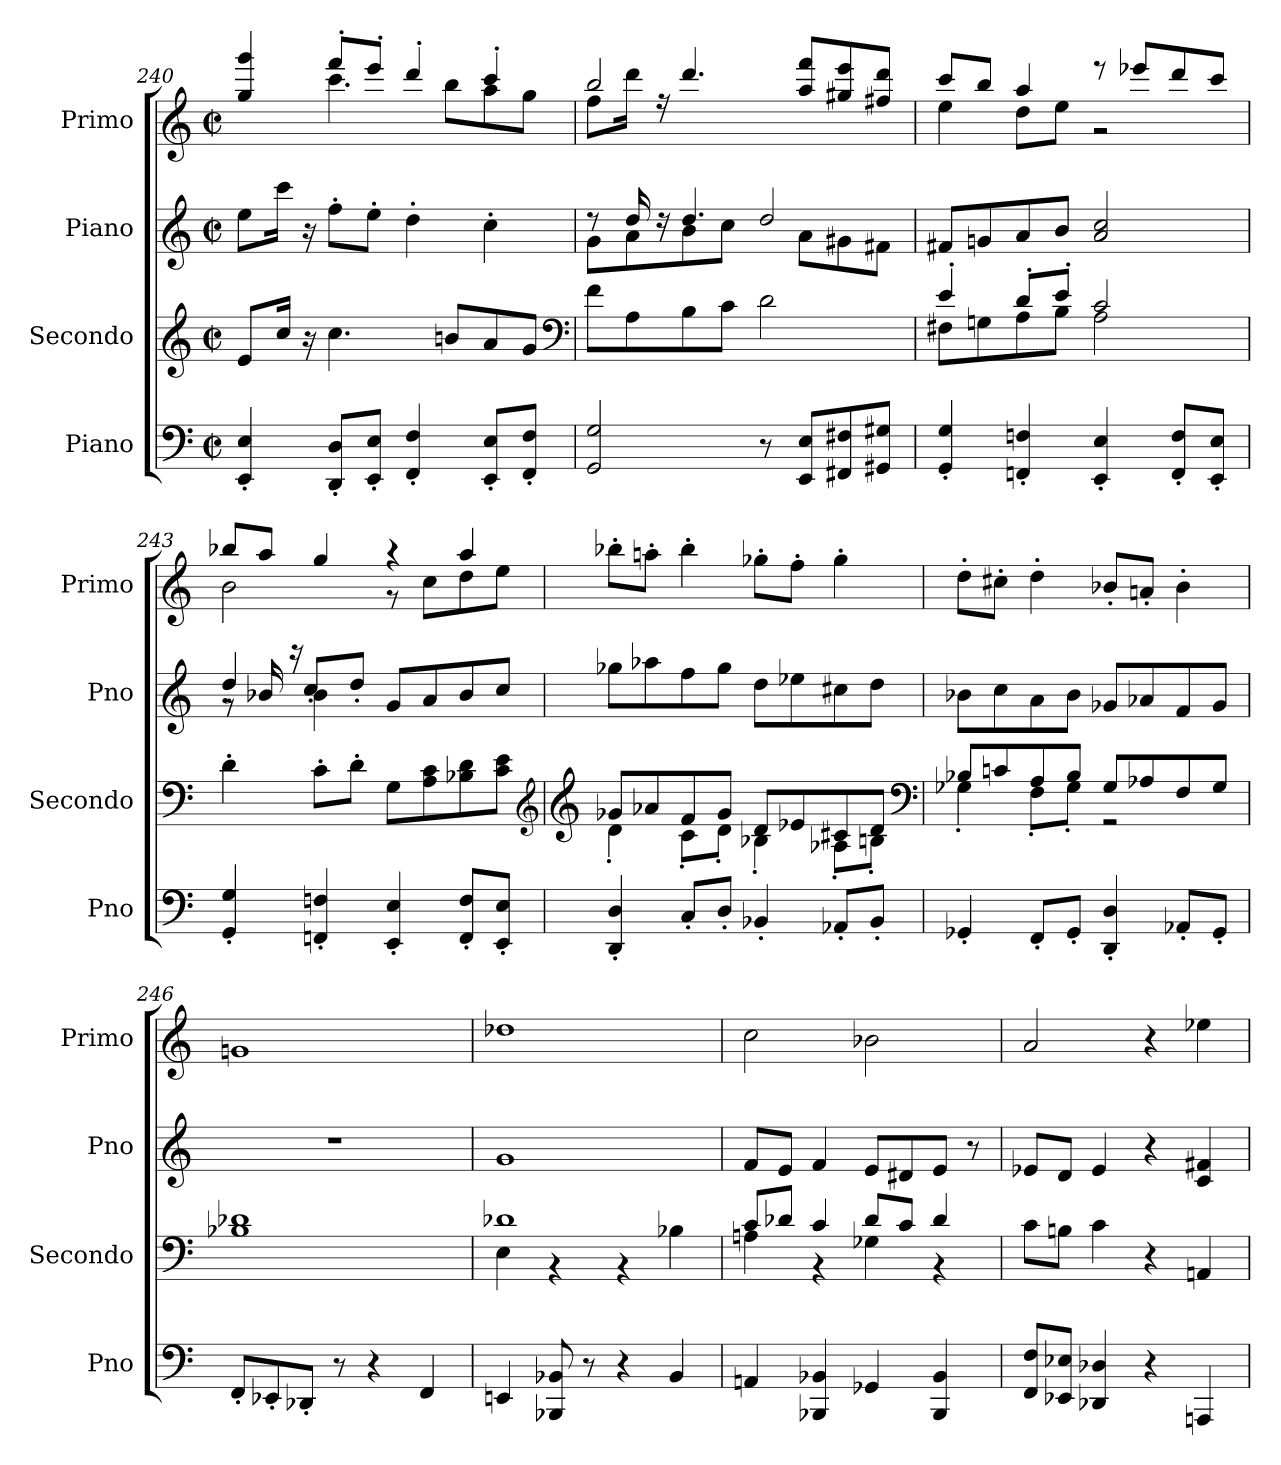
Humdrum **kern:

**kern	**kern	**kern	**kern
*part4	*part3	*part2	*part1
*staff4	*staff3	*staff2	*staff1
*I"Piano	*I"Secondo	*I"Piano	*I"Primo
*I'Pno	*I'Secondo	*I'Pno	*I'Primo
*clefF4	*clefG2	*clefG2	*clefG2
*k[]	*k[]	*k[]	*k[]
*C:	*C:	*C:	*C:
*M2/2	*M2/2	*M2/2	*M2/2
*met(c|)	*met(c|)	*met(c|)	*met(c|)
=240	=240	=240	=240
*	*	*	*^
4EE/' 4E/'	8e/L	8ee\L	4gg/ 4ggg/	4ryy
.	16cc/Jk	16ccc\Jk	.	.
.	16r	16r	.	.
8DD/' 8D/'L	4.cc\	8ff'\L	8fff'/L	4.ccc\
8EE/' 8E/'J	.	8ee'\J	8eee'/J	.
4FF/' 4F/'	.	4dd'\	4ddd'/	.
.	8bn/L	.	.	8bb\L
8EE/' 8E/'L	8a/	4cc'\	4ccc'/	8aa\
8FF/' 8F/'J	8g/J	.	.	8gg\J
*	*clefF4	*	*	*
=241	=241	=241	=241	=241
*	*	*^	*	*
2GG/ 2G/	8f\L	8g\L	8rdd	8ff\L	2bb/
.	8A\	8a\	16dd/	16ddd\Jk	.
.	.	.	16rdd	16rff	.
.	8B\	8b\	4.dd/	4.ddd/	.
.	8c\J	8cc\J	.	.	.
8r	2d\	2dd/	.	.	2ryy
8EE/ 8E/L	.	.	8a\L	8aa/ 8fff/L	.
8FF#X/ 8F#X/	.	.	8g#X\	8gg#X/ 8eee/	.
8GG#X/ 8G#X/J	.	.	8f#X\J	8ff#X/ 8ddd/J	.
*	*	*v	*v	*	*
=242	=242	=242	=242	=242
*	*^	*	*	*
4GG/' 4G/'	4e'/	8F#X\L	8f#X/L	8ccc/L	4ee\
.	.	8Gn\	8gn/	8bb/J	.
4FFn/' 4Fn/'	8d'/L	8A\	8a/	4aa/	8dd\L
.	8e'/J	8B\J	8b/J	.	8ee\J
4EE/' 4E/'	2c/	2A\	2a/ 2cc/	8reee	2r
.	.	.	.	8eee-X/L	.
8FF/' 8F/'L	.	.	.	8ddd/	.
8EE/' 8E/'J	.	.	.	8ccc/J	.
*	*v	*v	*	*	*
!!LO:PB:g=z	!!
=243	=243	=243	=243	=243
*	*	*^	*	*
4GG/' 4G/'	4d'\	8rg	4dd'/	8bb-X/L	2b\
.	.	16b-X/	.	8aa/J	.
.	.	16r	.	.	.
4FFn/' 4Fn/'	8c'\L	4b-\	8cc'/L	4gg/	.
.	8d'\J	.	8dd'/J	.	.
4EE/' 4E/'	8G\L	8g/L	2ryy	4raa	8r
.	8A\ 8c\	8a/	.	.	8cc\L
8FF/' 8F/'L	8B-X\ 8d\	8b-/	.	4aa/	8dd\
8EE/' 8E/'J	8c\ 8e\J	8cc/J	.	.	8ee\J
*	*	*v	*v	*	*
*	*	*	*v	*v
*	*clefG2	*	*
!!LO:PB:g=z
=244	=244	=244	=244
*	*clefG2	*	*
*	*^	*	*
4DD/' 4D/'	8g-X/L	4d'\	8gg-X\L	8bb-X'\L
.	8a-X/	.	8aa-X\	8aan'\J
8C'/L	8f/	8c'\L	8ff\	4bb-'\
8D'/J	8g-/J	8d'\J	8gg-\J	.
4BB-X'/	8d/L	4B-X'\	8dd\L	8gg-X'\L
.	8e-X/	.	8ee-X\	8ff'\J
8AA-X'/L	8c#X/	8A-X'\L	8cc#X\	4gg-'\
8BB-'/J	8d/J	8Bn'\J	8dd\J	.
*	*clefF4	*	*	*
=245	=245	=245	=245	=245
4GG-X'/	8B-X/L	4G-X'\	8b-X\L	8dd'\L
.	8cn/	.	8cc\	8cc#X'\J
8FF'/L	8A/	8F'\L	8a\	4dd'\
8GG-'/J	8B-/J	8G-'\J	8b-\J	.
4DD/' 4D/'	8G-/L	2r	8g-X/L	8b-X'/L
.	8A-X/	.	8a-X/	8an'/J
8AA-X'/L	8F/	.	8f/	4b-'\
8GG-'/J	8G-/J	.	8g-/J	.
*	*v	*v	*	*
=246	=246	=246	=246
8FF'/L	1B-X 1d-X	1r	1gn
8EE-X'/	.	.	.
8DD-X'/J	.	.	.
8r	.	.	.
4r	.	.	.
4FF/	.	.	.
=247	=247	=247	=247
*	*^	*	*
4EEn/	1d-X	4E\	1g	1dd-X
8BBB-X/ 8BB-X/	.	4r	.	.
8r	.	.	.	.
4r	.	4r	.	.
4BB-/	.	4B-X\	.	.
=248	=248	=248	=248	=248
4AAn/	8c/L	4An\	8f/L	2cc\
.	8d-X/J	.	8e/J	.
4BBB-X/ 4BB-X/	4c/	4r	4f/	.
4GG-X/	8d-/L	4G-X\	8e/L	2b-X\
.	8c/J	.	8d#X/	.
4BBB-/ 4BB-/	4d-/	4r	8e/J	.
.	.	.	8r	.
*	*v	*v	*	*
!!LO:PB:g=z
=249	=249	=249	=249
8FF/ 8F/L	8c\L	8e-X/L	2a/
8EE-X/ 8E-X/J	8Bn\J	8d/J	.
4DD-X/ 4D-X/	4c\	4e-/	.
4r	4r	4r	4r
4AAAn/	4AAn/	4c/ 4f#X/	4ee-X\
=	=	=	=
*-	*-	*-	*-
